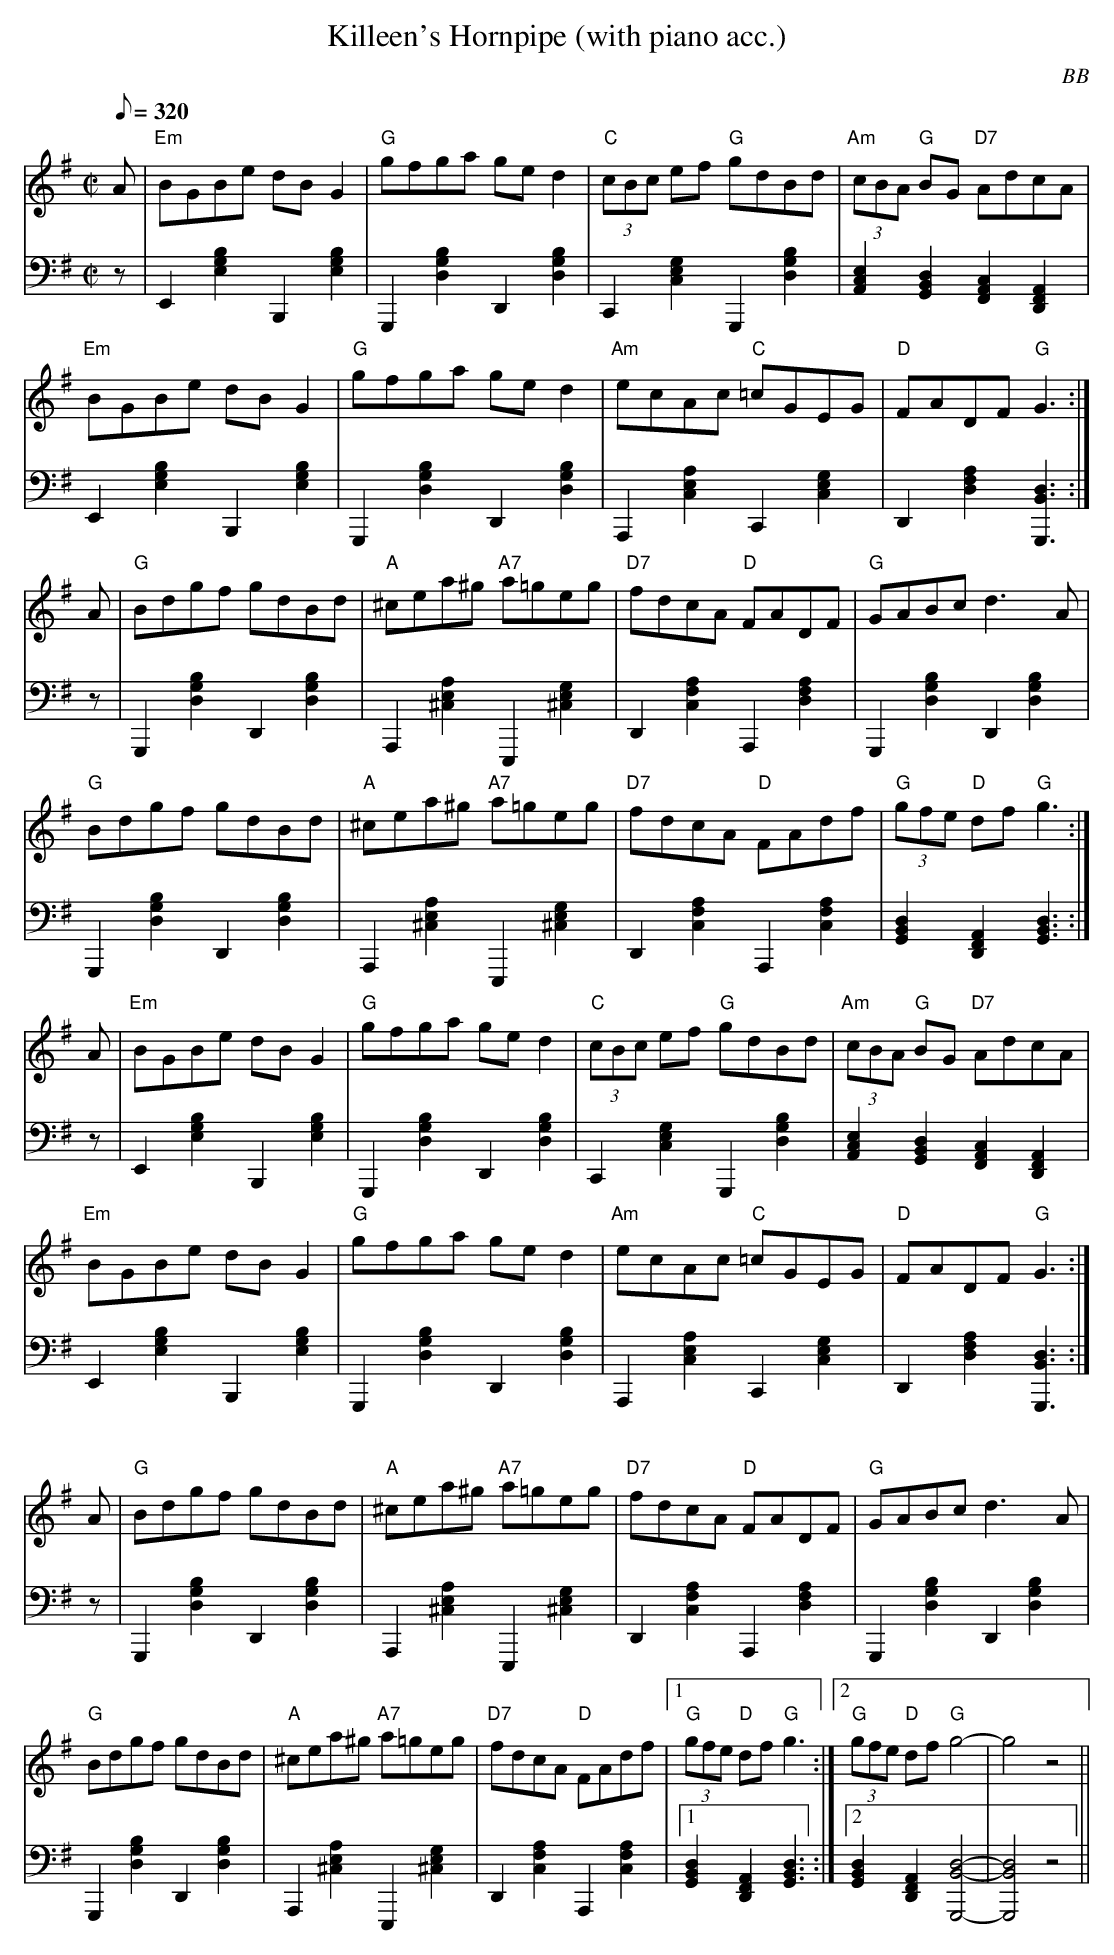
X:1
T: Killeen's Hornpipe (with piano acc.)
C: BB
M: C|
Q: 1/8=320
L: 1/8
V: 1 program 1 21 %acc
V: 2 volume=70 clef=bass m=D program 1 01
K: G
[V:1] A|"Em"BGBe dB G2|"G"gfga ge d2|"C"(3cBc ef "G"gdBd|"Am"(3cBA "G"BG "D7"AdcA|
[V:2] z|E,2[E2B2G2]B,,2[E2G2B2]|G,,2[G2B2D2]D,2[G2B2D2]|\
C,2[E2G2C2]G,,2[G2B2D2]|[A,2C2E2][G,2B,2D2][A,2C2F,2][D,2F,2A,2]|
[V:1] "Em"BGBe dB G2|"G"gfga ge d2|"Am"ecAc "C"=cGEG |"D"FADF "G"G3 :|
[V:2] E,2[E2B2G2]B,,2[E2G2B2]|G,,2[G2B2D2]D,2[G2B2D2]|A,,2[A2C2E2]C,2[E2G2C2]|\
D,2[A2D2F2][G,,3B,3D3]:|
[V:1] A|"G"Bdgf gdBd|"A"^cea^g "A7"a=geg|"D7"fdcA "D"FADF|"G"GABc d3 A|
[V:2] z|G,,2[G2B2D2]D,2[G2B2D2]|A,,2[A2^C2E2]E,,2[G2^C2E2]|D,2[A2C2F2]A,,2[A2D2F2]|\
G,,2[G2B2D2]D,2[G2B2D2]|
[V:1] "G"Bdgf gdBd|"A"^cea^g "A7"a=geg |"D7"fdcA "D"FAdf|"G"(3gfe "D"df "G"g3 :|
[V:2] G,,2[G2B2D2]D,2[G2B2D2]|A,,2[A2^C2E2]E,,2[G2^C2E2]|D,2[A2C2F2]A,,2[A2C2F2]|\
[G,2B,2D2][D,2F,2A,2][G,3B,3D3]:|
[V:1] A|"Em"BGBe dB G2|"G"gfga ge d2|"C"(3cBc ef "G"gdBd|"Am"(3cBA "G"BG "D7"AdcA|
[V:2] z|E,2[E2B2G2]B,,2[E2G2B2]|G,,2[G2B2D2]D,2[G2B2D2]|\
C,2[E2G2C2]G,,2[G2B2D2]|[A,2C2E2][G,2B,2D2][A,2C2F,2][D,2F,2A,2]|
[V:1] "Em"BGBe dB G2|"G"gfga ge d2|"Am"ecAc "C"=cGEG |"D"FADF "G"G3 :|
[V:2] E,2[E2B2G2]B,,2[E2G2B2]|G,,2[G2B2D2]D,2[G2B2D2]|A,,2[A2C2E2]C,2[E2G2C2]|\
D,2[A2D2F2][G,,3B,3D3]:|
[V:1] A|"G"Bdgf gdBd|"A"^cea^g "A7"a=geg|"D7"fdcA "D"FADF|"G"GABc d3 A|
[V:2] z|G,,2[G2B2D2]D,2[G2B2D2]|A,,2[A2^C2E2]E,,2[G2^C2E2]|D,2[A2C2F2]A,,2[A2D2F2]|\
G,,2[G2B2D2]D,2[G2B2D2]|
[V:1] "G"Bdgf gdBd|"A"^cea^g "A7"a=geg |"D7"fdcA "D"FAdf|1 "G"(3gfe "D"df "G"g3 :|2\
"G"(3gfe "D"df "G"g4-|g4 z4||
[V:2] G,,2[G2B2D2]D,2[G2B2D2]|A,,2[A2^C2E2]E,,2[G2^C2E2]|D,2[A2C2F2]A,,2[A2C2F2]|1\
[G,2B,2D2][D,2F,2A,2][G,3B,3D3]:|2 [G,2B,2D2][D,2F,2A,2][G,,4-B,4-D4-]|[G,,4B,4D4] z4||
